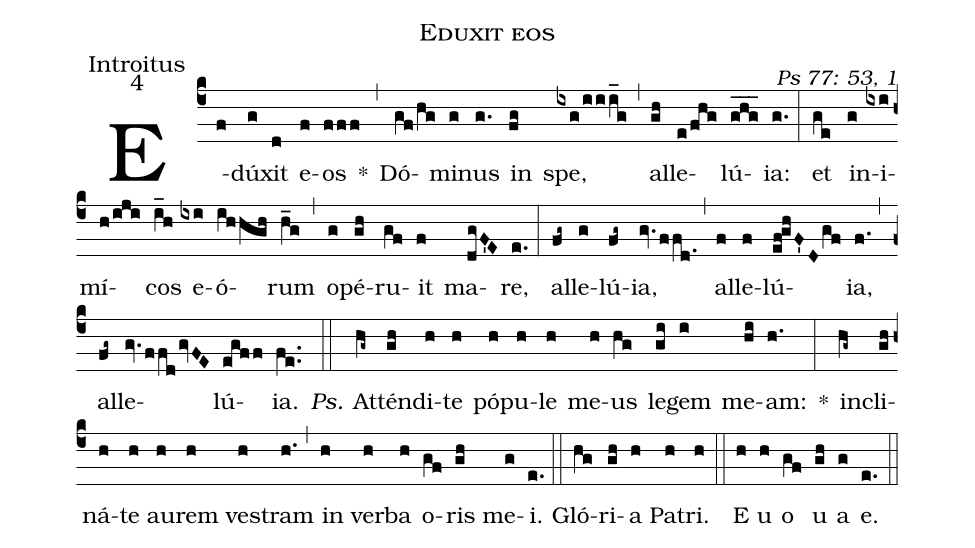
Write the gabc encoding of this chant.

name: Eduxit eos;
office-part: Introitus;
mode: 4;
commentary: Ps 77: 53, 1;
%%
(c4) E(f)dú(g)xit(d) e(f)os(fff) *(,) Dó(gf/hg)mi(g)nus(g.) in(fg) spe,(ixg/iii_g) (,) al(gh)le(e/fhg)lú(ghg___)ia:(g.) (:)
et(ge) in(g)i(ixi)mí(h/iji)cos(i_h) e(ixi)ó(ihhgh)rum(h_g) (,) o(g)pé(gh)ru(gf)it(f) ma(dgF'E)re,(e.) (:)
al(fg~)le(g)lú(fg~)ia,(gv.ffd.) (,) al(f)le(f)lú(ef!ghF'D/gf)ia,(f.) (,) al(fg~)le(gv.ffd/gvFE)lú(egff)ia.(fe..) (::)
<i>Ps.</i> At(hg~)tén(gh)di(h)te(h) pó(h)pu(h)le(h) me(h)us(hg) le(gi)gem(i) me(hi)am:(h.) *(:)
in(hg~)cli(gh)ná(h)te(h) au(h)rem(h) ves(h)tram(h.) (,) in(h) ver(h)ba(h) o(gf)ris(gh) me(g)i.(e.) (::)
Gló(hg)ri(gh)a(h) Pa(h)tri.(h) (::)
E(h) u(h) o(gf) u(gh) a(g) e.(e.) (::)
